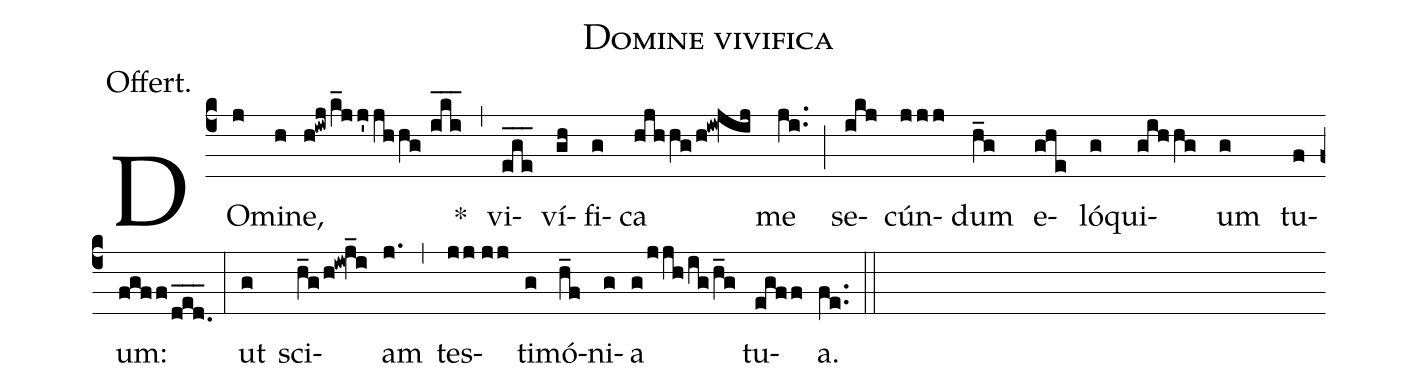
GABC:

name:Domine vivifica;
annotation:Offert.;
mode:3;
office-part:Offertory;
%%
(c4) DO(j)mi(h)ne,(h!iwj/k_jj'jhhg//iki___) *(,)
vi(ege___)ví(gh)fi(g)ca(hjhhg/h!iw!jij) me(ji..) (;)
se(ikj)cún(jjj)dum(h_g) e(ghe)ló(g)qui(gihhg)um(g) tu(f)um:(fgff/ded.___) (:)
ut(g) sci(h_g/h!iw!j_i)am(j.) (,)
tes(jj//jj)ti(g)mó(h_f)ni(g)a(g/jjh/ig/h_g) tu(egff)a.(fe..) (::)
